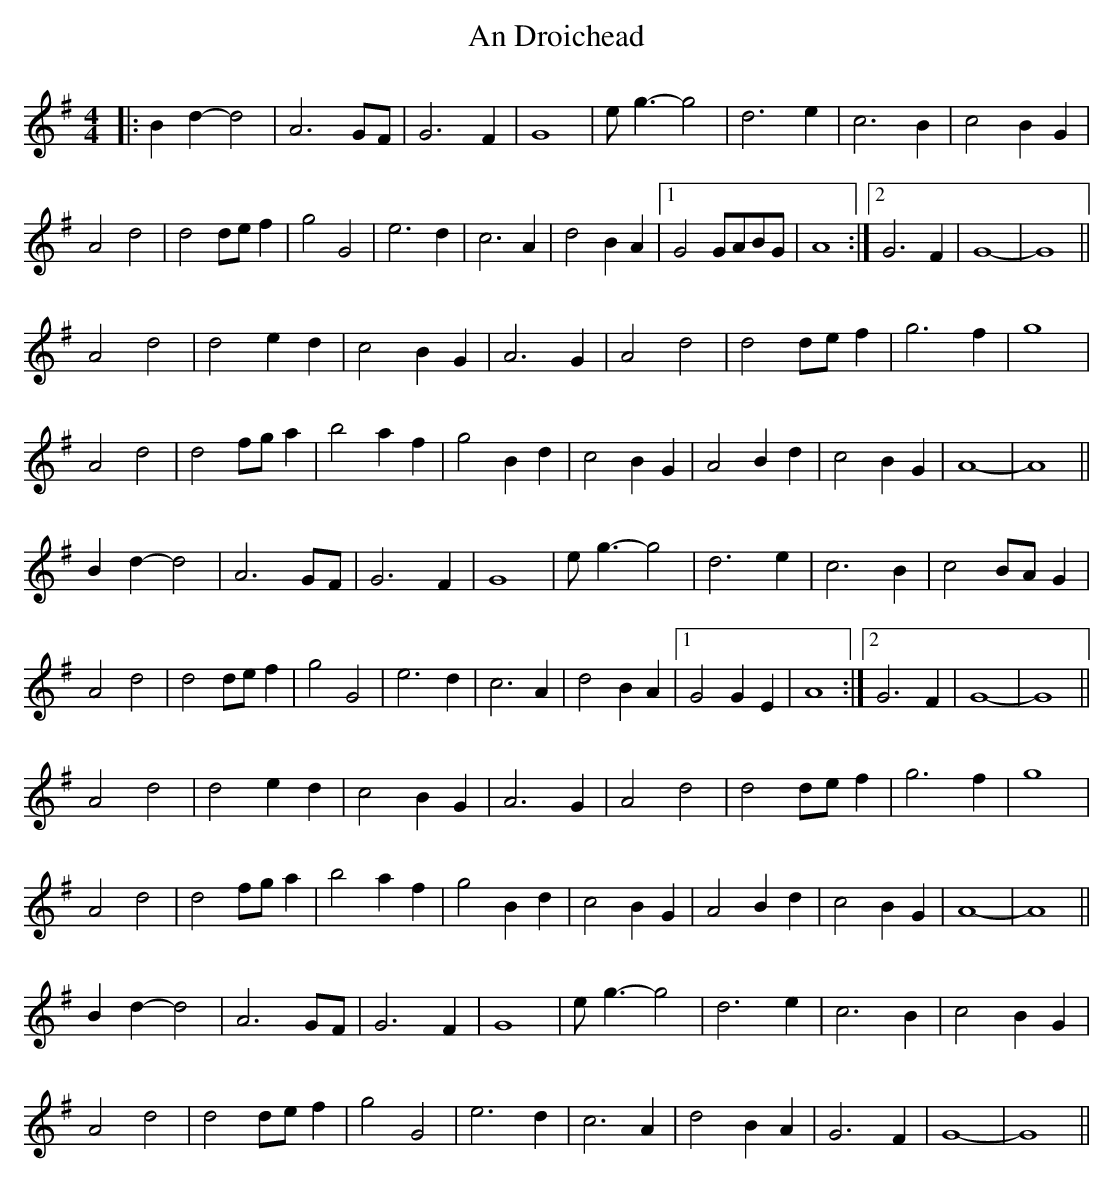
X:1
T: An Droichead
M: 4/4
L: 1/8
K: Gmaj
|:B2d2-d4|A6GF|G6F2|G8|eg3-g4|d6e2|c6B2|c4B2G2|
A4d4|d4def2|g4G4|e6d2|c6A2|d4B2A2|1 G4GABG|A8:|2 G6F2|G8-|G8||
A4d4|d4e2d2|c4B2G2|A6G2|A4d4|d4def2|g6f2|g8|
A4d4|d4fga2|b4a2f2|g4B2d2|c4B2G2|A4B2d2|c4B2G2|A8-|A8||
B2d2-d4|A6GF|G6F2|G8|eg3-g4|d6e2|c6B2|c4BAG2|
A4d4|d4def2|g4G4|e6d2|c6A2|d4B2A2|1 G4G2E2|A8:|2 G6F2|G8-|G8||
A4d4|d4e2d2|c4B2G2|A6G2|A4d4|d4def2|g6f2|g8|
A4d4|d4fga2|b4a2f2|g4B2d2|c4B2G2|A4B2d2|c4B2G2|A8-|A8||
B2d2-d4|A6GF|G6F2|G8|eg3-g4|d6e2|c6B2|c4B2G2|
A4d4|d4def2|g4G4|e6d2|c6A2|d4B2A2|G6F2|G8-|G8||
